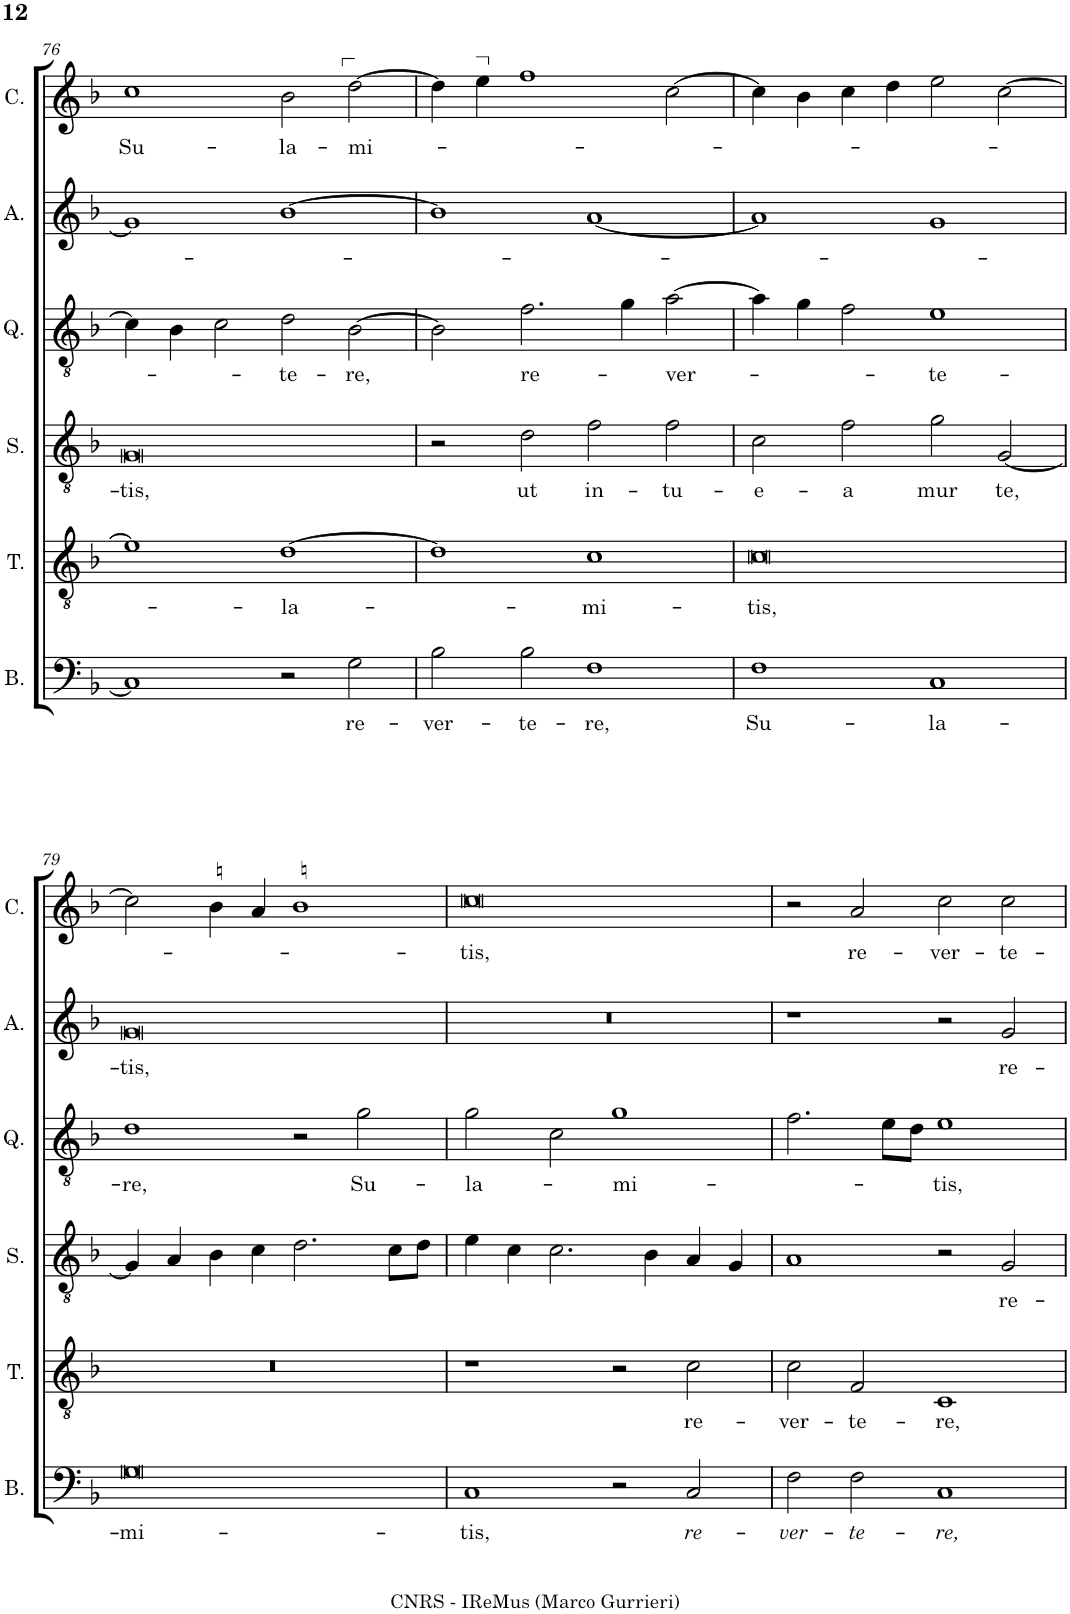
**kern	**text	**kern	**text	**kern	**text	**kern	**text	**kern	**text	**kern	**text
*part6	*part6	*part5	*part5	*part4	*part4	*part3	*part3	*part2	*part2	*part1	*part1
*staff6	*staff6	*staff5	*staff5	*staff4	*staff4	*staff3	*staff3	*staff2	*staff2	*staff1	*staff1
*I"Bassus	*	*I"Tenor	*	*I"Sexta pars	*	*I"Quinta pars	*	*I"Altus	*	*I"Cantus	*
*I'B.	*	*I'T.	*	*I'S.	*	*I'Q.	*	*I'A.	*	*I'C.	*
!!LO:PB:g=z
*clefF4	*	*clefGv2	*	*clefGv2	*	*clefGv2	*	*clefG2	*	*clefG2	*
*k[b-]	*	*k[b-]	*	*k[b-]	*	*k[b-]	*	*k[b-]	*	*k[b-]	*
*M2/1	*	*M2/1	*	*M2/1	*	*M2/1	*	*M2/1	*	*M2/1	*
=76	=76	=76	=76	=76	=76	=76	=76	=76	=76	=76	=76
!	!	!	!	!	!LO:LY:b	!	!	!	!	!	!LO:LY:b
1C]	.	1e]	.	0G	-tis,	4c\]	.	1g]	.	1cc	Su-
.	.	.	.	.	.	4B-\	.	.	.	.	.
.	.	.	.	.	.	2c\	.	.	.	.	.
!	!	!	!LO:LY:b	!	!	!	!LO:LY:b	!	!	!	!LO:LY:b
2r	.	[1d	-la-	.	.	2d\	-te-	[1b-	.	2b-\	-la-
!	!LO:LY:b	!	!	!	!	!	!LO:LY:b	!	!	!	!LO:LY:b
2G\	re-	.	.	.	.	[2B-\	-re,	.	.	[2dd\	-mi-
=77	=77	=77	=77	=77	=77	=77	=77	=77	=77	=77	=77
!	!LO:LY:b	!	!	!	!	!	!	!	!	!	!
2B-\	-ver-	1d]	.	2r	.	2B-\]	.	1b-]	.	4dd\]	.
.	.	.	.	.	.	.	.	.	.	4ee\	.
!	!LO:LY:b	!	!	!	!LO:LY:b	!	!LO:LY:b	!	!	!	!
2B-\	-te-	.	.	2d\	ut	2.f\	re-	.	.	1ff	.
!	!LO:LY:b	!	!LO:LY:b	!	!LO:LY:b	!	!	!	!	!	!
1F	-re,	1c	-mi-	2f\	in-	.	.	[1a	.	.	.
.	.	.	.	.	.	4g\	.	.	.	.	.
!	!	!	!	!	!LO:LY:b	!	!LO:LY:b	!	!	!	!
.	.	.	.	2f\	-tu-	[2a\	-ver-	.	.	[2cc\	.
=78	=78	=78	=78	=78	=78	=78	=78	=78	=78	=78	=78
!	!LO:LY:b	!	!LO:LY:b	!	!LO:LY:b	!	!	!	!	!	!
1F	Su-	0c	-tis,	2c\	-e-	4a\]	.	1a]	.	4cc\]	.
.	.	.	.	.	.	4g\	.	.	.	4b-\	.
!	!	!	!	!	!LO:LY:b	!	!	!	!	!	!
.	.	.	.	2f\	-a	2f\	.	.	.	4cc\	.
.	.	.	.	.	.	.	.	.	.	4dd\	.
!	!LO:LY:b	!	!	!	!LO:LY:b	!	!LO:LY:b	!	!	!	!
1C	-la-	.	.	2g\	mur	1e	-te-	1g	.	2ee\	.
!	!	!	!	!	!LO:LY:b	!	!	!	!	!	!
.	.	.	.	[2G/	te,	.	.	.	.	[2cc\	.
!!LO:LB:g=z
=79	=79	=79	=79	=79	=79	=79	=79	=79	=79	=79	=79
!	!LO:LY:b	!	!	!	!	!	!LO:LY:b	!	!LO:LY:b	!	!
0G	-mi-	0r	.	4G/]	.	1d	-re,	0g	-tis,	2cc\]	.
.	.	.	.	4A/	.	.	.	.	.	.	.
.	.	.	.	4B-\	.	.	.	.	.	4bn\	.
.	.	.	.	4c\	.	.	.	.	.	4a/	.
.	.	.	.	2.d\	.	2r	.	.	.	1bn	.
!	!	!	!	!	!	!	!LO:LY:b	!	!	!	!
.	.	.	.	.	.	2g\	Su-	.	.	.	.
.	.	.	.	8c\L	.	.	.	.	.	.	.
.	.	.	.	8d\J	.	.	.	.	.	.	.
=80	=80	=80	=80	=80	=80	=80	=80	=80	=80	=80	=80
!	!LO:LY:b	!	!	!	!	!	!LO:LY:b	!	!	!	!LO:LY:b
1C	-tis,	1r	.	4e\	.	2g\	-la-	0r	.	0cc	-tis,
.	.	.	.	4c\	.	.	.	.	.	.	.
.	.	.	.	2.c\	.	2c\	.	.	.	.	.
!	!	!	!	!	!	!	!LO:LY:b	!	!	!	!
2r	.	2r	.	.	.	1g	-mi-	.	.	.	.
.	.	.	.	4B-\	.	.	.	.	.	.	.
!	!LO:LY:b	!	!LO:LY:b	!	!	!	!	!	!	!	!
2C/	re-	2c\	re-	4A/	.	.	.	.	.	.	.
.	.	.	.	4G/	.	.	.	.	.	.	.
=81	=81	=81	=81	=81	=81	=81	=81	=81	=81	=81	=81
!	!LO:LY:b	!	!LO:LY:b	!	!	!	!	!	!	!	!
2F\	-ver-	2c\	-ver-	1A	.	2.f\	.	1r	.	2r	.
!	!LO:LY:b	!	!LO:LY:b	!	!	!	!	!	!	!	!LO:LY:b
2F\	-te-	2F/	-te-	.	.	.	.	.	.	2a/	re-
.	.	.	.	.	.	8e\L	.	.	.	.	.
.	.	.	.	.	.	8d\J	.	.	.	.	.
!	!LO:LY:b	!	!LO:LY:b	!	!	!	!LO:LY:b	!	!	!	!LO:LY:b
1C	-re,	1C	-re,	2r	.	1e	-tis,	2r	.	2cc\	-ver-
!	!	!	!	!	!LO:LY:b	!	!	!	!LO:LY:b	!	!LO:LY:b
.	.	.	.	2G/	re-	.	.	2g/	re-	2cc\	-te-
=	=	=	=	=	=	=	=	=	=	=	=
*-	*-	*-	*-	*-	*-	*-	*-	*-	*-	*-	*-
